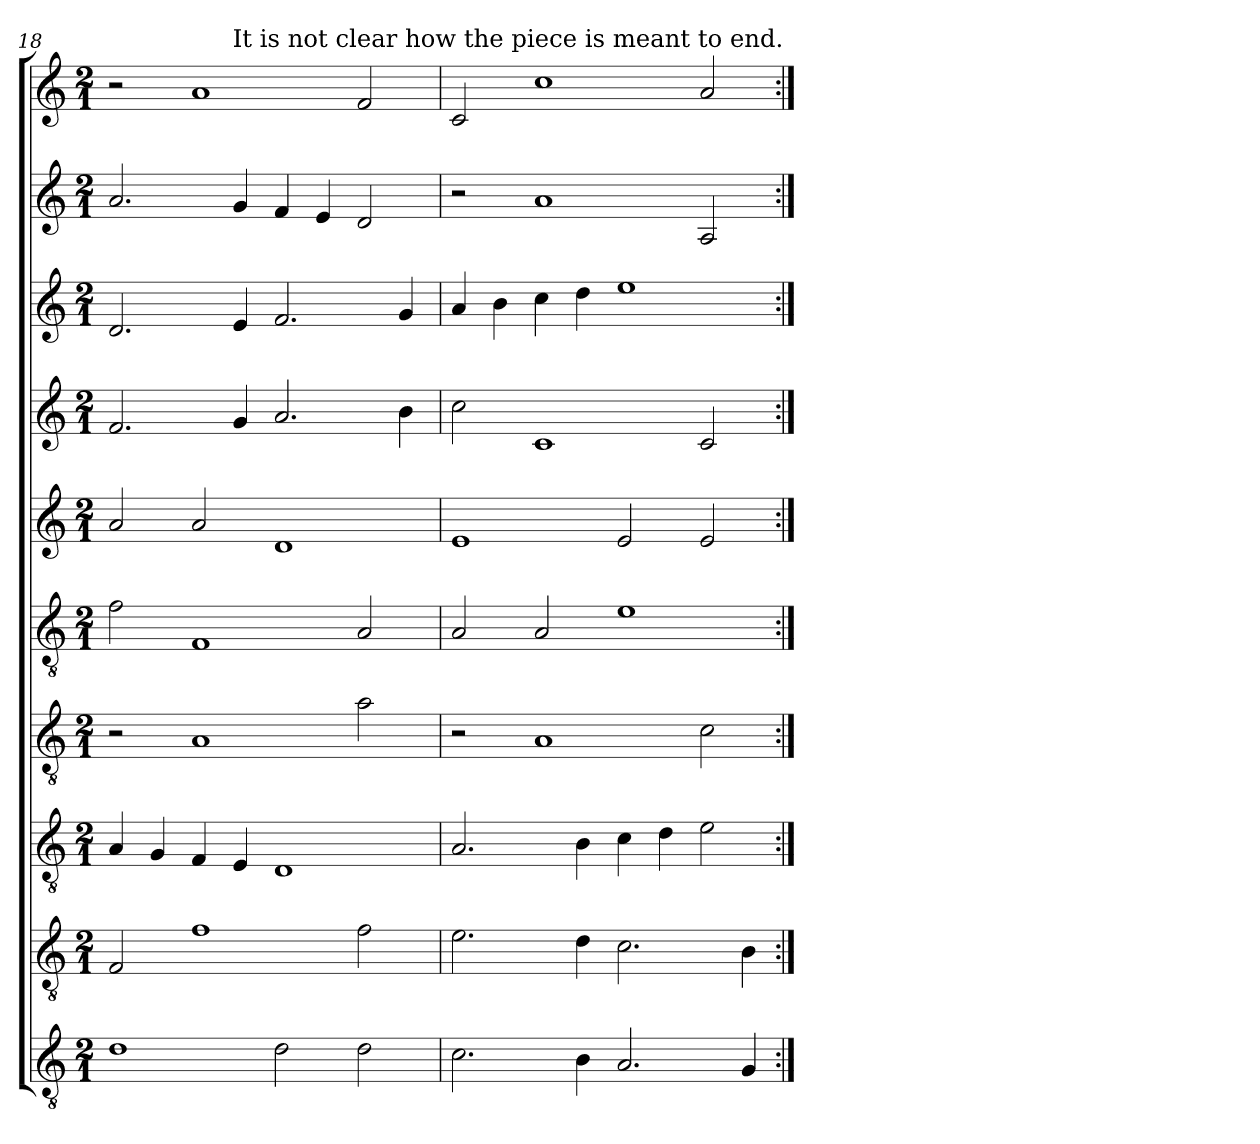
**kern	**kern	**kern	**kern	**kern	**kern	**kern	**kern	**kern	**kern
*part10	*part9	*part8	*part7	*part6	*part5	*part4	*part3	*part2	*part1
*staff10	*staff9	*staff8	*staff7	*staff6	*staff5	*staff4	*staff3	*staff2	*staff1
*clefGv2	*clefGv2	*clefGv2	*clefGv2	*clefGv2	*clefG2	*clefG2	*clefG2	*clefG2	*clefG2
*k[]	*k[]	*k[]	*k[]	*k[]	*k[]	*k[]	*k[]	*k[]	*k[]
*a:	*a:	*a:	*a:	*a:	*a:	*a:	*a:	*a:	*a:
*M2/1	*M2/1	*M2/1	*M2/1	*M2/1	*M2/1	*M2/1	*M2/1	*M2/1	*M2/1
=18	=18	=18	=18	=18	=18	=18	=18	=18	=18
1d	2F	4A	2r	2f	2a	2.f	2.d	2.a	2r
.	.	4G	.	.	.	.	.	.	.
.	1f	4F	1A	1F	2a	.	.	.	1a
.	.	4E	.	.	.	4g	4e	4g	.
2d	.	1D	.	.	1d	2.a	2.f	4f	.
.	.	.	.	.	.	.	.	4e	.
2d	2f	.	2a	2A	.	.	.	2d	2f
.	.	.	.	.	.	4b	4g	.	.
=19	=19	=19	=19	=19	=19	=19	=19	=19	=19
2.c	2.e	2.A	2r	2A	1e	2cc	4a	2r	2c
.	.	.	.	.	.	.	4b	.	.
.	.	.	1A	2A	.	1c	4cc	1a	1cc
4B	4d	4B	.	.	.	.	4dd	.	.
2.A	2.c	4c	.	1e	2e	.	1ee	.	.
.	.	4d	.	.	.	.	.	.	.
.	.	2e	2c	.	2e	2c	.	2A	2a
4G	4B	.	.	.	.	.	.	.	.
!	!	!	!	!	!	!	!	!	!LO:TX:a:rj:t=It is not clear how the piece is meant to end.
=:|!	=:|!	=:|!	=:|!	=:|!	=:|!	=:|!	=:|!	=:|!	=:|!
*-	*-	*-	*-	*-	*-	*-	*-	*-	*-
